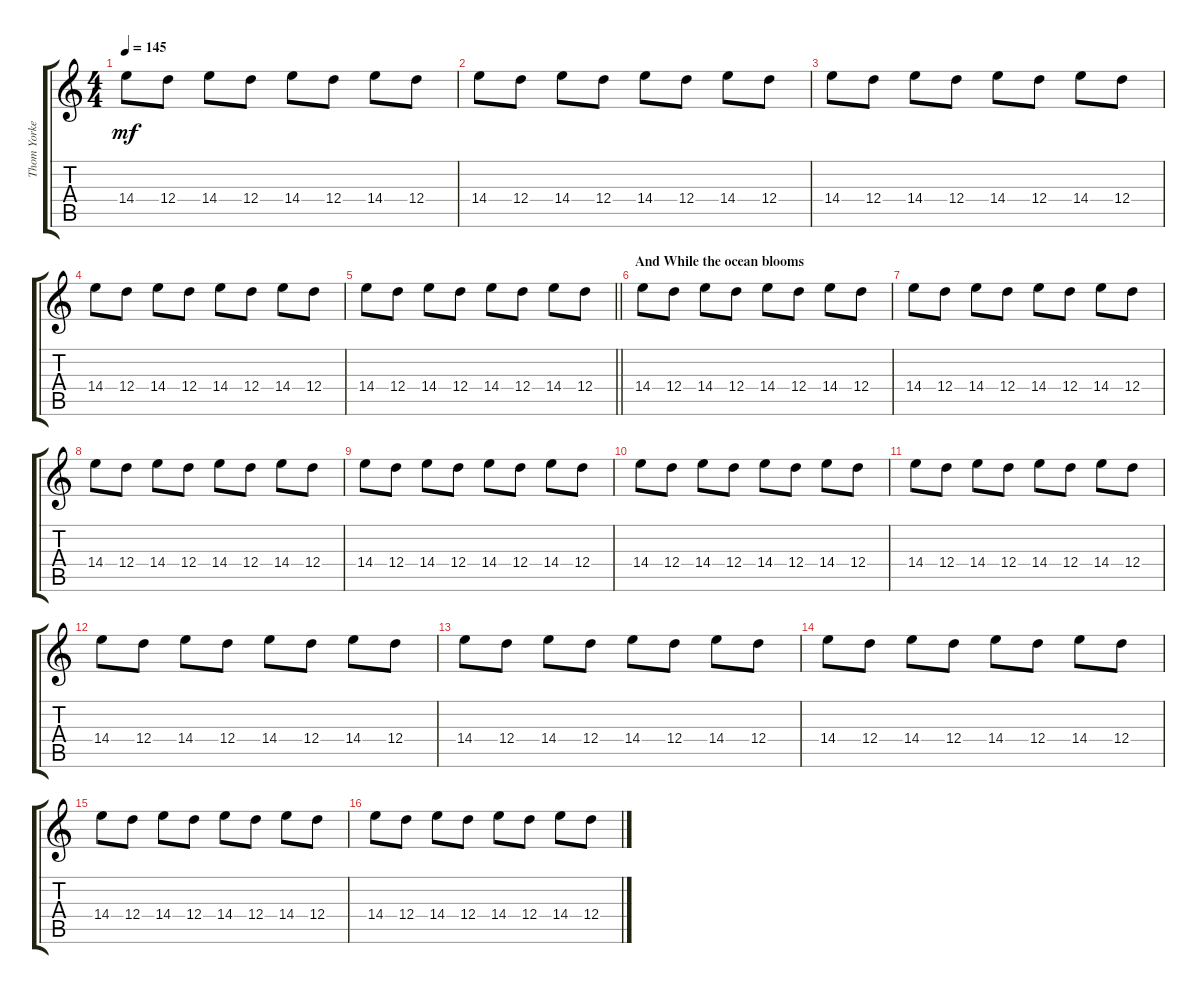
\track ("Thom Yorke" "Thom Yorke") {instrument electricguitarclean}
\staff {score tabs}
\tuning (E4 B3 G3 D3 A2 E2) {hide}
\ts (4 4)
\tempo 145
\clef g2
\ks c
14.4.8{dy mf} 12.4.8 14.4.8 12.4.8 14.4.8 12.4.8 14.4.8 12.4.8 |
14.4.8 12.4.8 14.4.8 12.4.8 14.4.8 12.4.8 14.4.8 12.4.8 |
14.4.8 12.4.8 14.4.8 12.4.8 14.4.8 12.4.8 14.4.8 12.4.8 |
14.4.8 12.4.8 14.4.8 12.4.8 14.4.8 12.4.8 14.4.8 12.4.8 |
\barLineRight lightlight
14.4.8 12.4.8 14.4.8 12.4.8 14.4.8 12.4.8 14.4.8 12.4.8 |
\section ("" "And While the ocean blooms")
14.4.8 12.4.8 14.4.8 12.4.8 14.4.8 12.4.8 14.4.8 12.4.8 |
14.4.8 12.4.8 14.4.8 12.4.8 14.4.8 12.4.8 14.4.8 12.4.8 |
14.4.8 12.4.8 14.4.8 12.4.8 14.4.8 12.4.8 14.4.8 12.4.8 |
14.4.8 12.4.8 14.4.8 12.4.8 14.4.8 12.4.8 14.4.8 12.4.8 |
14.4.8 12.4.8 14.4.8 12.4.8 14.4.8 12.4.8 14.4.8 12.4.8 |
14.4.8 12.4.8 14.4.8 12.4.8 14.4.8 12.4.8 14.4.8 12.4.8 |
14.4.8 12.4.8 14.4.8 12.4.8 14.4.8 12.4.8 14.4.8 12.4.8 |
14.4.8 12.4.8 14.4.8 12.4.8 14.4.8 12.4.8 14.4.8 12.4.8 |
14.4.8 12.4.8 14.4.8 12.4.8 14.4.8 12.4.8 14.4.8 12.4.8 |
14.4.8 12.4.8 14.4.8 12.4.8 14.4.8 12.4.8 14.4.8 12.4.8 |
14.4.8 12.4.8 14.4.8 12.4.8 14.4.8 12.4.8 14.4.8 12.4.8
